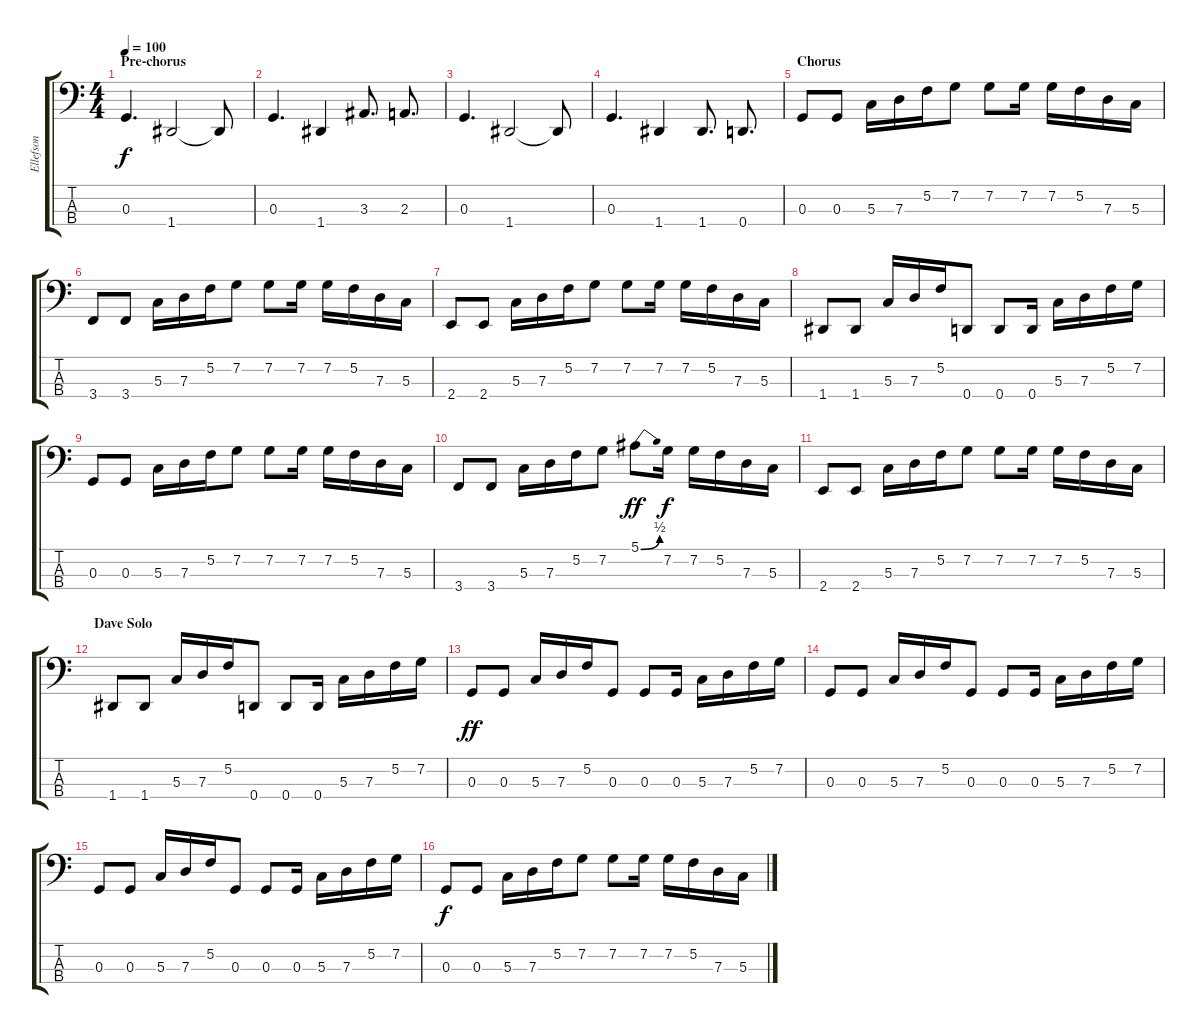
\track ("Ellefson" "Ellefson") {instrument electricbasspick}
\staff {score tabs}
\tuning (F2 C2 G1 D1) {hide}
\ts (4 4)
\section ("" "Pre-chorus")
\tempo 100
\clef f4
\ks c
0.3.4{d dy f} 1.4.2 1.4{t}.8 |
0.3.4{d} 1.4.4 3.3.8{d} 2.3.8{d} |
0.3.4{d} 1.4.2 1.4{t}.8 |
0.3.4{d} 1.4.4 1.4.8{d} 0.4.8{d} |
\section ("" "Chorus")
0.3.8 0.3.8 5.3.16 7.3.16 5.2.16 7.2.8 7.2.8 7.2.16 7.2.16 5.2.16 7.3.16 5.3.16 |
3.4.8 3.4.8 5.3.16 7.3.16 5.2.16 7.2.8 7.2.8 7.2.16 7.2.16 5.2.16 7.3.16 5.3.16 |
2.4.8 2.4.8 5.3.16 7.3.16 5.2.16 7.2.8 7.2.8 7.2.16 7.2.16 5.2.16 7.3.16 5.3.16 |
1.4.8 1.4.8 5.3.16 7.3.16 5.2.16 0.4.8 0.4.8 0.4.16 5.3.16 7.3.16 5.2.16 7.2.16 |
0.3.8 0.3.8 5.3.16 7.3.16 5.2.16 7.2.8 7.2.8 7.2.16 7.2.16 5.2.16 7.3.16 5.3.16 |
3.4.8 3.4.8 5.3.16 7.3.16 5.2.16 7.2.8 5.1{be (bend 0 0 60 2)}.8{dy ff} 7.2.16{dy f} 7.2.16 5.2.16 7.3.16 5.3.16 |
2.4.8 2.4.8 5.3.16 7.3.16 5.2.16 7.2.8 7.2.8 7.2.16 7.2.16 5.2.16 7.3.16 5.3.16 |
\section ("" "Dave Solo")
1.4.8 1.4.8 5.3.16 7.3.16 5.2.16 0.4.8 0.4.8 0.4.16 5.3.16 7.3.16 5.2.16 7.2.16 |
0.3.8{dy ff} 0.3.8 5.3.16 7.3.16 5.2.16 0.3.8 0.3.8 0.3.16 5.3.16 7.3.16 5.2.16 7.2.16 |
0.3.8 0.3.8 5.3.16 7.3.16 5.2.16 0.3.8 0.3.8 0.3.16 5.3.16 7.3.16 5.2.16 7.2.16 |
0.3.8 0.3.8 5.3.16 7.3.16 5.2.16 0.3.8 0.3.8 0.3.16 5.3.16 7.3.16 5.2.16 7.2.16 |
0.3.8{dy f} 0.3.8 5.3.16 7.3.16 5.2.16 7.2.8 7.2.8 7.2.16 7.2.16 5.2.16 7.3.16 5.3.16
